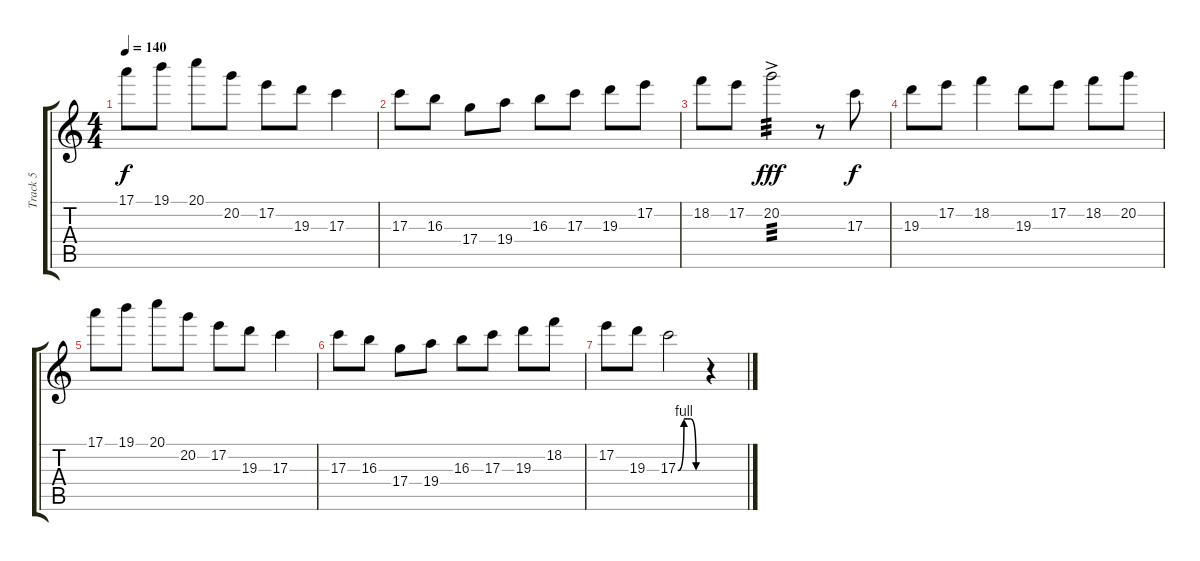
\track ("Track 5" "Track 5") {instrument distortionguitar}
\staff {score tabs}
\tuning (E4 B3 G3 D3 A2 E2) {hide}
\ts (4 4)
\tempo 140
\clef g2
\ks c
17.1.8{dy f} 19.1.8 20.1.8 20.2.8 17.2.8 19.3.8 17.3.4 |
17.3.8 16.3.8 17.4.8 19.4.8 16.3.8 17.3.8 19.3.8 17.2.8 |
18.2.8 17.2.8 20.2{ac}.2{tp 3 dy fff} r.8 17.3.8{dy f} |
19.3.8 17.2.8 18.2.4 19.3.8 17.2.8 18.2.8 20.2.8 |
17.1.8 19.1.8 20.1.8 20.2.8 17.2.8 19.3.8 17.3.4 |
17.3.8 16.3.8 17.4.8 19.4.8 16.3.8 17.3.8 19.3.8 18.2.8 |
17.2.8 19.3.8 17.3{be (custom 0 0 15 4 30 4 45 0 60 0)}.2 r.4
